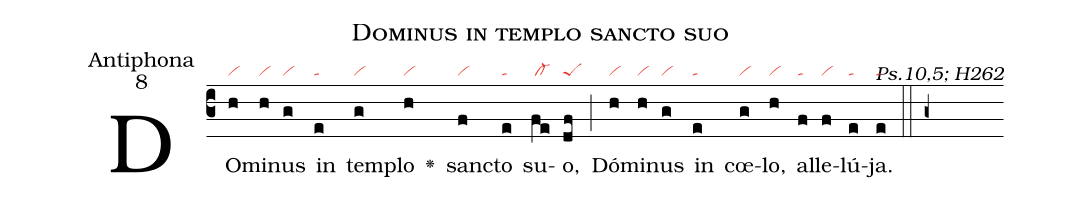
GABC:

name:Dominus in templo sancto suo;
office-part:Antiphona;
mode:8;
commentary:Ps.10,5; H262;
nabc-lines:1;
%%
(c3)DO(h|vi)mi(h|vi)nus(g|vi) in(e|ta) tem(g|vi)plo(h|vi) <v>\greheightstar</v>()
san(f|vi)cto(e|ta) su(fe|/cl-)o,(df|peS) (;)
Dó(h|vi)mi(h|vi)nus(g|vi) in(e|ta) cœ(g|vi)lo,(h|vi)
al(f|ta)le(f|vi)lú(e|ta)ja.(e|ta) (::g+)
